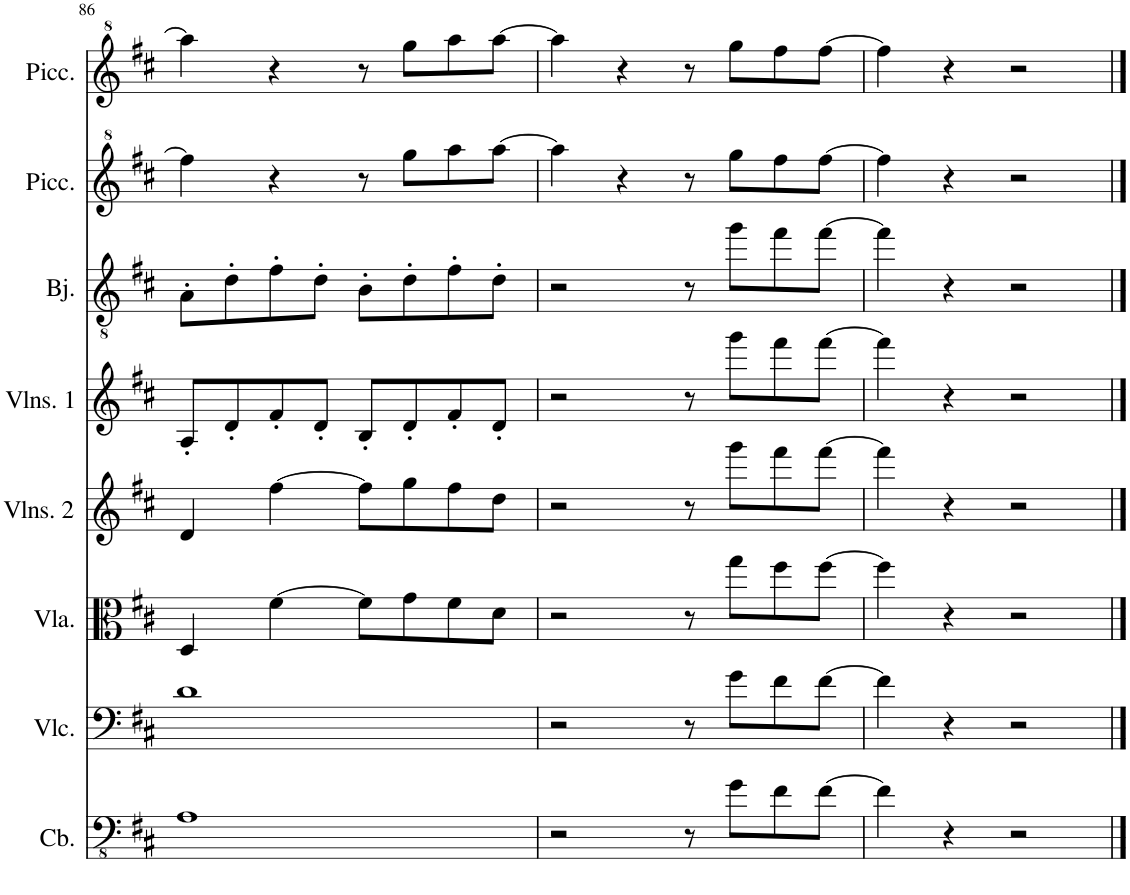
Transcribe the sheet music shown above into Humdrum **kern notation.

**kern	**kern	**kern	**kern	**kern	**kern	**kern	**kern
*part8	*part7	*part6	*part5	*part4	*part3	*part2	*part1
*staff8	*staff7	*staff6	*staff5	*staff4	*staff3	*staff2	*staff1
*I"Contrabass	*I"Violoncello	*I"Viola	*I"Violins 2	*I"Violins 1	*I"Banjo	*I"Piccolo	*I"Piccolo
*I'Cb.	*I'Vlc.	*I'Vla.	*I'Vlns. 2	*I'Vlns. 1	*I'Bj.	*I'Picc.	*I'Picc.
!!LO:PB:g=z
*clefFv4	*clefF4	*clefC3	*clefG2	*clefG2	*clefGv2	*clefG^2	*clefG^2
*Trd7c12	*	*	*	*	*Trd7c12	*Trd-7c-12	*Trd-7c-12
*k[f#c#]	*k[f#c#]	*k[f#c#]	*k[f#c#]	*k[f#c#]	*k[f#c#]	*k[f#c#]	*k[f#c#]
*M4/4	*M4/4	*M4/4	*M4/4	*M4/4	*M4/4	*M4/4	*M4/4
=86	=86	=86	=86	=86	=86	=86	=86
1AA	1d	4D/	4d/	8A'/L	8A'\L	4fff#\]	4aaa\]
.	.	.	.	8d'/	8d'\	.	.
.	.	[4f#\	[4ff#\	8f#'/	8f#'\	4r	4r
.	.	.	.	8d'/J	8d'\J	.	.
.	.	8f#\L]	8ff#\L]	8B'/L	8B'\L	8r	8r
.	.	8g\	8gg\	8d'/	8d'\	8ggg\L	8ggg\L
.	.	8f#\	8ff#\	8f#'/	8f#'\	8aaa\	8aaa\
.	.	8d\J	8dd\J	8d'/J	8d'\J	[8aaa\J	[8aaa\J
=87	=87	=87	=87	=87	=87	=87	=87
2r	2r	2r	2r	2r	2r	4aaa\]	4aaa\]
.	.	.	.	.	.	4r	4r
8r	8r	8r	8r	8r	8r	8r	8r
8G\L	8g\L	8gg\L	8ggg\L	8ggg\L	8gg\L	8ggg\L	8ggg\L
8F#\	8f#\	8ff#\	8fff#\	8fff#\	8ff#\	8fff#\	8fff#\
[8F#\J	[8f#\J	[8ff#\J	[8fff#\J	[8fff#\J	[8ff#\J	[8fff#\J	[8fff#\J
=88	=88	=88	=88	=88	=88	=88	=88
4F#\]	4f#\]	4ff#\]	4fff#\]	4fff#\]	4ff#\]	4fff#\]	4fff#\]
4r	4r	4r	4r	4r	4r	4r	4r
2r	2r	2r	2r	2r	2r	2r	2r
==	==	==	==	==	==	==	==
*-	*-	*-	*-	*-	*-	*-	*-
